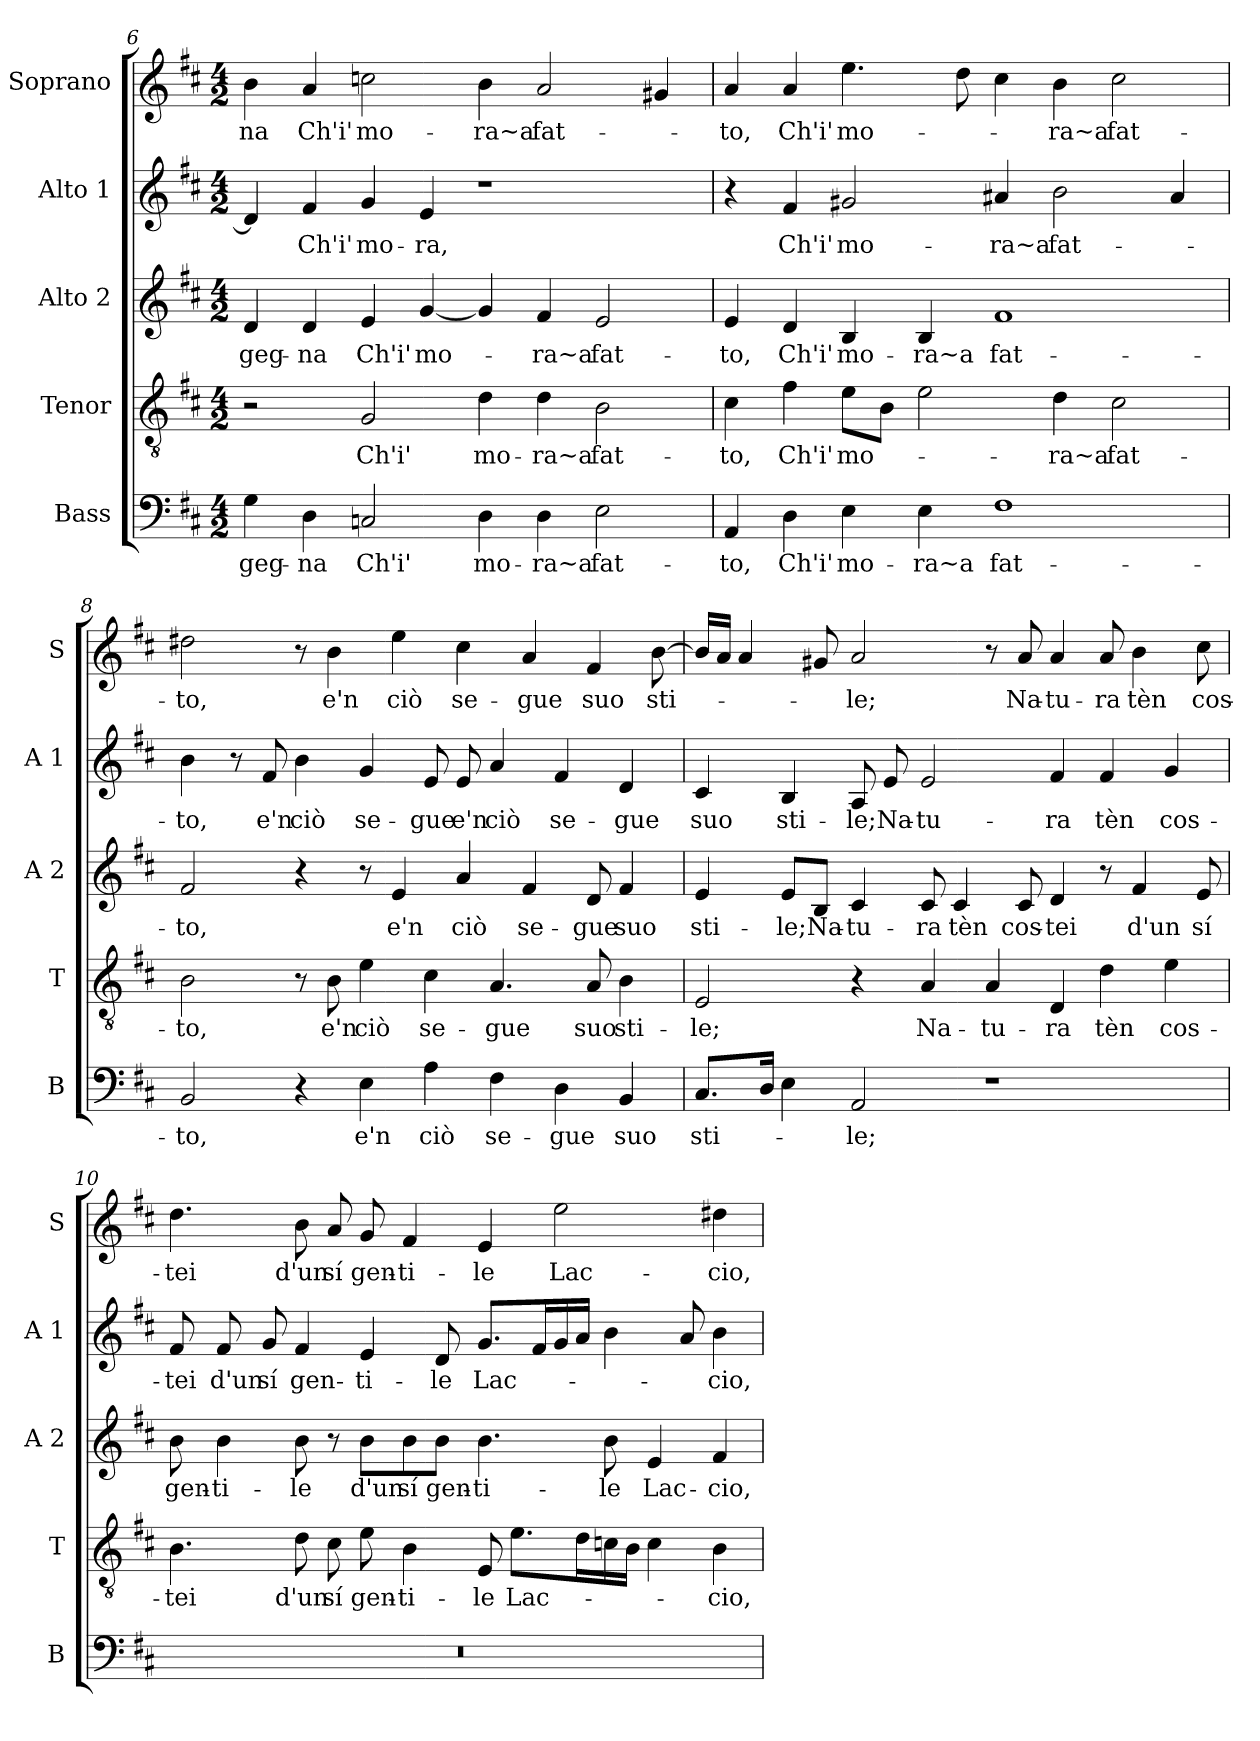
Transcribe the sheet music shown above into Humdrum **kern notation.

**kern	**text	**kern	**text	**kern	**text	**kern	**text	**kern	**text
*part5	*part5	*part4	*part4	*part3	*part3	*part2	*part2	*part1	*part1
*staff5	*staff5	*staff4	*staff4	*staff3	*staff3	*staff2	*staff2	*staff1	*staff1
*I"Bass	*	*I"Tenor	*	*I"Alto 2	*	*I"Alto 1	*	*I"Soprano	*
*I'B	*	*I'T	*	*I'A 2	*	*I'A 1	*	*I'S	*
*clefF4	*	*clefGv2	*	*clefG2	*	*clefG2	*	*clefG2	*
*k[f#c#]	*	*k[f#c#]	*	*k[f#c#]	*	*k[f#c#]	*	*k[f#c#]	*
*D:	*	*D:	*	*D:	*	*D:	*	*D:	*
*M4/2	*	*M4/2	*	*M4/2	*	*M4/2	*	*M4/2	*
=6	=6	=6	=6	=6	=6	=6	=6	=6	=6
!	!LO:LY:b	!	!	!	!LO:LY:b	!	!	!	!LO:LY:b
4G\	-geg-	2r	.	4d/	-geg-	4d/]	.	4b\	-na
!	!LO:LY:b	!	!	!	!LO:LY:b	!	!LO:LY:b	!	!LO:LY:b
4D\	-na	.	.	4d/	-na	4f#/	Ch'i'	4a/	Ch'i'
!	!LO:LY:b	!	!LO:LY:b	!	!LO:LY:b	!	!LO:LY:b	!	!LO:LY:b
2Cn/	Ch'i'	2G/	Ch'i'	4e/	Ch'i'	4g/	mo-	2ccn\	mo-
!	!	!	!	!	!LO:LY:b	!	!LO:LY:b	!	!
.	.	.	.	[4g/	mo-	4e/	-ra,	.	.
!	!LO:LY:b	!	!LO:LY:b	!	!	!	!	!	!LO:LY:b
4D\	mo-	4d\	mo-	4g/]	.	1r	.	4b\	-ra~a
!	!LO:LY:b	!	!LO:LY:b	!	!LO:LY:b	!	!	!	!LO:LY:b
4D\	-ra~a	4d\	-ra~a	4f#/	-ra~a	.	.	2a/	fat-
!	!LO:LY:b	!	!LO:LY:b	!	!LO:LY:b	!	!	!	!
2E\	fat-	2B\	fat-	2e/	fat-	.	.	.	.
.	.	.	.	.	.	.	.	4g#X/	.
!!LO:LB:g=z
=7	=7	=7	=7	=7	=7	=7	=7	=7	=7
!	!LO:LY:b	!	!LO:LY:b	!	!LO:LY:b	!	!	!	!LO:LY:b
4AA/	-to,	4c#\	-to,	4e/	-to,	4r	.	4a/	-to,
!	!LO:LY:b	!	!LO:LY:b	!	!LO:LY:b	!	!LO:LY:b	!	!LO:LY:b
4D\	Ch'i'	4f#\	Ch'i'	4d/	Ch'i'	4f#/	Ch'i'	4a/	Ch'i'
!	!LO:LY:b	!	!LO:LY:b	!	!LO:LY:b	!	!LO:LY:b	!	!LO:LY:b
4E\	mo-	8e\L	mo-	4B/	mo-	2g#X/	mo-	4.ee\	mo-
.	.	8B\J	.	.	.	.	.	.	.
!	!LO:LY:b	!	!	!	!LO:LY:b	!	!	!	!
4E\	-ra~a	2e\	.	4B/	-ra~a	.	.	.	.
.	.	.	.	.	.	.	.	8dd\	.
!	!LO:LY:b	!	!	!	!LO:LY:b	!	!LO:LY:b	!	!
1F#	fat-	.	.	1f#	fat-	4a#X/	-ra~a	4cc#\	.
!	!	!	!LO:LY:b	!	!	!	!LO:LY:b	!	!LO:LY:b
.	.	4d\	-ra~a	.	.	2b\	fat-	4b\	-ra~a
!	!	!	!LO:LY:b	!	!	!	!	!	!LO:LY:b
.	.	2c#\	fat-	.	.	.	.	2cc#\	fat-
.	.	.	.	.	.	4a#/	.	.	.
=8	=8	=8	=8	=8	=8	=8	=8	=8	=8
!	!LO:LY:b	!	!LO:LY:b	!	!LO:LY:b	!	!LO:LY:b	!	!LO:LY:b
2BB/	-to,	2B\	-to,	2f#/	-to,	4b\	-to,	2dd#X\	-to,
.	.	.	.	.	.	8r	.	.	.
!	!	!	!	!	!	!	!LO:LY:b	!	!
.	.	.	.	.	.	8f#/	e'n	.	.
!	!	!	!	!	!	!	!LO:LY:b	!	!
4r	.	8r	.	4r	.	4b\	ciò	8r	.
!	!	!	!LO:LY:b	!	!	!	!	!	!LO:LY:b
.	.	8B\	e'n	.	.	.	.	4b\	e'n
!	!LO:LY:b	!	!LO:LY:b	!	!	!	!LO:LY:b	!	!
4E\	e'n	4e\	ciò	8r	.	4g/	se-	.	.
!	!	!	!	!	!LO:LY:b	!	!	!	!LO:LY:b
.	.	.	.	4e/	e'n	.	.	4ee\	ciò
!	!LO:LY:b	!	!LO:LY:b	!	!	!	!LO:LY:b	!	!
4A\	ciò	4c#\	se-	.	.	8e/	-gue	.	.
!	!	!	!	!	!LO:LY:b	!	!LO:LY:b	!	!LO:LY:b
.	.	.	.	4a/	ciò	8e/	e'n	4cc#\	se-
!	!LO:LY:b	!	!LO:LY:b	!	!	!	!LO:LY:b	!	!
4F#\	se-	4.A/	-gue	.	.	4a/	ciò	.	.
!	!	!	!	!	!LO:LY:b	!	!	!	!LO:LY:b
.	.	.	.	4f#/	se-	.	.	4a/	-gue
!	!LO:LY:b	!	!	!	!	!	!LO:LY:b	!	!
4D\	-gue	.	.	.	.	4f#/	se-	.	.
!	!	!	!LO:LY:b	!	!LO:LY:b	!	!	!	!LO:LY:b
.	.	8A/	suo	8d/	-gue	.	.	4f#/	suo
!	!LO:LY:b	!	!LO:LY:b	!	!LO:LY:b	!	!LO:LY:b	!	!
4BB/	suo	4B\	sti-	4f#/	suo	4d/	-gue	.	.
!	!	!	!	!	!	!	!	!	!LO:LY:b
.	.	.	.	.	.	.	.	[8b\	sti-
!!LO:LB:g=z
=9	=9	=9	=9	=9	=9	=9	=9	=9	=9
!	!LO:LY:b	!	!LO:LY:b	!	!LO:LY:b	!	!LO:LY:b	!	!
8.C#/L	sti-	2E/	-le;	4e/	sti-	4c#/	suo	16b/LL]	.
.	.	.	.	.	.	.	.	16a/JJ	.
.	.	.	.	.	.	.	.	4a/	.
16D/Jk	.	.	.	.	.	.	.	.	.
!	!	!	!	!	!LO:LY:b	!	!LO:LY:b	!	!
4E\	.	.	.	8e/L	-le;	4B/	sti-	.	.
!	!	!	!	!	!LO:LY:b	!	!	!	!
.	.	.	.	8B/J	Na-	.	.	8g#X/	.
!	!LO:LY:b	!	!	!	!LO:LY:b	!	!LO:LY:b	!	!LO:LY:b
2AA/	-le;	4r	.	4c#/	-tu-	8A/	-le;	2a/	-le;
!	!	!	!	!	!	!	!LO:LY:b	!	!
.	.	.	.	.	.	8e/	Na-	.	.
!	!	!	!LO:LY:b	!	!LO:LY:b	!	!LO:LY:b	!	!
.	.	4A/	Na-	8c#/	-ra	2e/	-tu-	.	.
!	!	!	!	!	!LO:LY:b	!	!	!	!
.	.	.	.	4c#/	tèn	.	.	.	.
!	!	!	!LO:LY:b	!	!	!	!	!	!
1r	.	4A/	-tu-	.	.	.	.	8r	.
!	!	!	!	!	!LO:LY:b	!	!	!	!LO:LY:b
.	.	.	.	8c#/	cos-	.	.	8a/	Na-
!	!	!	!LO:LY:b	!	!LO:LY:b	!	!LO:LY:b	!	!LO:LY:b
.	.	4D/	-ra	4d/	-tei	4f#/	-ra	4a/	-tu-
!	!	!	!LO:LY:b	!	!	!	!LO:LY:b	!	!LO:LY:b
.	.	4d\	tèn	8r	.	4f#/	tèn	8a/	-ra
!	!	!	!	!	!LO:LY:b	!	!	!	!LO:LY:b
.	.	.	.	4f#/	d'un	.	.	4b\	tèn
!	!	!	!LO:LY:b	!	!	!	!LO:LY:b	!	!
.	.	4e\	cos-	.	.	4g/	cos-	.	.
!	!	!	!	!	!LO:LY:b	!	!	!	!LO:LY:b
.	.	.	.	8e/	sí	.	.	8cc#\	cos-
=10	=10	=10	=10	=10	=10	=10	=10	=10	=10
!	!	!	!LO:LY:b	!	!LO:LY:b	!	!LO:LY:b	!	!LO:LY:b
0r	.	4.B\	-tei	8b\	gen-	8f#/	-tei	4.dd\	-tei
!	!	!	!	!	!LO:LY:b	!	!LO:LY:b	!	!
.	.	.	.	4b\	-ti-	8f#/	d'un	.	.
!	!	!	!	!	!	!	!LO:LY:b	!	!
.	.	.	.	.	.	8g/	sí	.	.
!	!	!	!LO:LY:b	!	!LO:LY:b	!	!LO:LY:b	!	!LO:LY:b
.	.	8d\	d'un	8b\	-le	4f#/	gen-	8b\	d'un
!	!	!	!LO:LY:b	!	!	!	!	!	!LO:LY:b
.	.	8c#\	sí	8r	.	.	.	8a/	sí
!	!	!	!LO:LY:b	!	!LO:LY:b	!	!LO:LY:b	!	!LO:LY:b
.	.	8e\	gen-	8b\L	d'un	4e/	-ti-	8g/	gen-
!	!	!	!LO:LY:b	!	!LO:LY:b	!	!	!	!LO:LY:b
.	.	4B\	-ti-	8b\	sí	.	.	4f#/	-ti-
!	!	!	!	!	!LO:LY:b	!	!LO:LY:b	!	!
.	.	.	.	8b\J	gen-	8d/	-le	.	.
!	!	!	!LO:LY:b	!	!LO:LY:b	!	!LO:LY:b	!	!LO:LY:b
.	.	8E/	-le	4.b\	-ti-	8.g/L	Lac-	4e/	-le
!	!	!	!LO:LY:b	!	!	!	!	!	!
.	.	8.e\L	Lac-	.	.	.	.	.	.
.	.	.	.	.	.	16f#/L	.	.	.
!	!	!	!	!	!	!	!	!	!LO:LY:b
.	.	.	.	.	.	16g/	.	2ee\	Lac-
.	.	16d\L	.	.	.	16a/JJ	.	.	.
!	!	!	!	!	!LO:LY:b	!	!	!	!
.	.	16cn\	.	8b\	-le	4b\	.	.	.
.	.	16B\JJ	.	.	.	.	.	.	.
!	!	!	!	!	!LO:LY:b	!	!	!	!
.	.	4c\	.	4e/	Lac-	.	.	.	.
.	.	.	.	.	.	8a/	.	.	.
!	!	!	!LO:LY:b	!	!LO:LY:b	!	!LO:LY:b	!	!LO:LY:b
.	.	4B\	-cio,	4f#/	-cio,	4b\	-cio,	4dd#X\	-cio,
=	=	=	=	=	=	=	=	=	=
*-	*-	*-	*-	*-	*-	*-	*-	*-	*-
